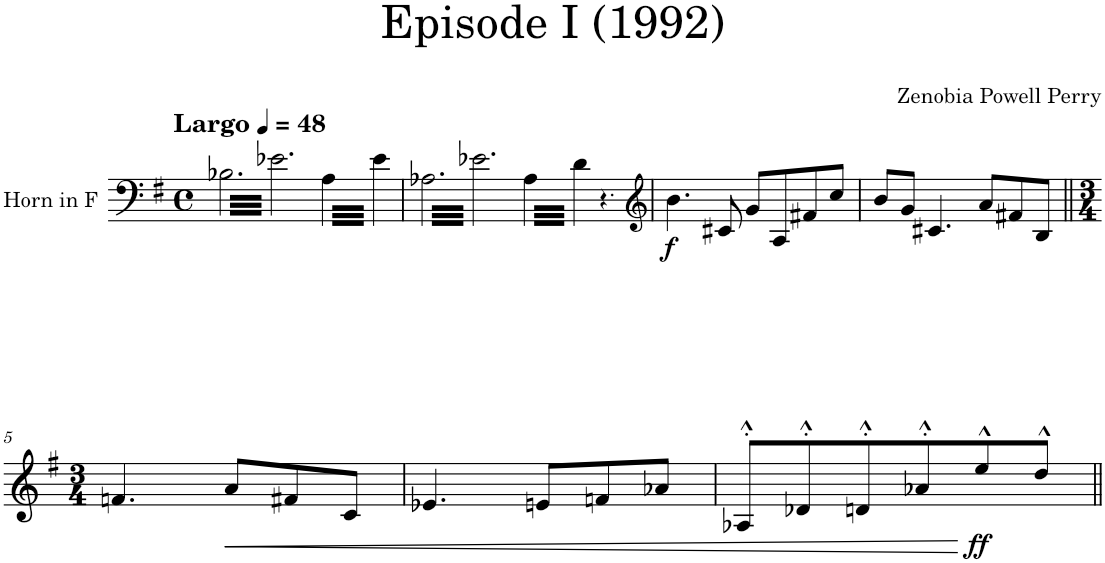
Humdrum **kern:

**kern	**dynam
*part1	*part1
*staff1	*staff1
*I"Horn in F	*
*I'Hn	*
*clefF4	*
*Trd4c7	*
*k[f#]	*
*M4/4	*
*met(c)	*
*MM48	*
=1	=1
!LO:TX:a:B:t=Largo	!
6..B-X@@64@@\	.
*tremolo	*
[32e-X\LLL	.
32e-\]	.
32e-X\	.
32e-\]	.
32e-X\	.
32e-\]	.
32e-X\	.
32e-\JJJ	.
.	.
.	.
.	.
.	.
64A\LLLL	.
64e-\	.
64A\	.
64e-\	.
64A\	.
64e-\	.
64A\	.
64e-\	.
64A\	.
64e-\	.
64A\	.
64e-\	.
64A\	.
64e-\	.
64A\	.
64e-\JJJJ	.
*Xtremolo	*
=2	=2
6..A-X@@64@@\	.
.	.
.	.
.	.
.	.
.	.
.	.
.	.
*tremolo	*
[32e-X\LLL	.
32e-\]	.
32e-X\	.
32e-\]	.
32e-X\	.
32e-\]	.
32e-X\	.
32e-\JJJ	.
.	.
.	.
.	.
.	.
64A-\LLLL	.
64d\	.
64A-\	.
64d\	.
64A-\	.
64d\	.
64A-\	.
64d\	.
64A-\	.
64d\	.
64A-\	.
64d\	.
64A-\	.
64d\	.
64A-\	.
64d\JJJJ	.
*Xtremolo	*
4.r	.
.	.
.	.
.	.
.	.
.	.
.	.
.	.
=3	=3
*clefG2	*
!	!LO:DY:b
4.b\	f
8c#X/	.
8g/L	.
8A/	.
8f#X/	.
8cc/J	.
=4	=4
8b/L	.
8g/J	.
4.c#X/	.
8a/L	.
8f#X/	.
8B/J	.
!!LO:LB:g=z
=5||	=5||
*M3/4	*
4.fn/	.
!	!LO:HP:b
8a/L	<
8f#X/	.
8c/J	.
=6	=6
4.e-X/	.
8en/L	.
8fn/	.
8a-X/J	.
=7	=7
8A-X^^'/L	.
8d-X^^'/	.
8dn^^'/	.
8a-X^^'/	.
!	!LO:DY:n=1:b
8ee^^/	[ ff
8dd^^/J	.
=||	=||
*-	*-
